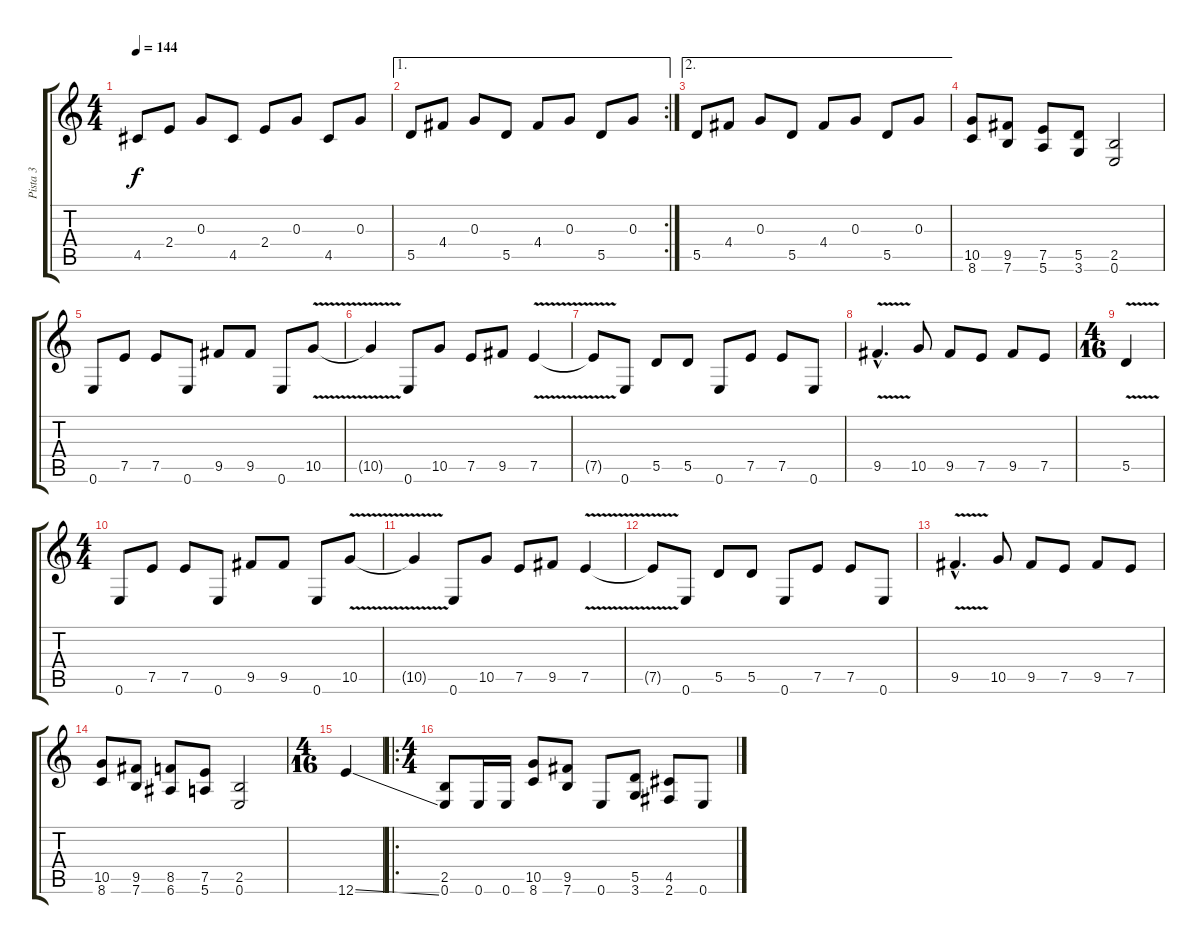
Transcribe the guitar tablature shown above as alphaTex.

\track ("Pista 3" "Pista 3") {instrument distortionguitar}
\staff {score tabs}
\tuning (E4 B3 G3 D3 A2 E2) {hide}
\ts (4 4)
\tempo 144
\clef g2
\ks c
4.5.8{dy f} 2.4.8 0.3.8 4.5.8 2.4.8 0.3.8 4.5.8 0.3.8 |
\ae 1
\rc 2
5.5.8 4.4.8 0.3.8 5.5.8 4.4.8 0.3.8 5.5.8 0.3.8 |
\ae 2
5.5.8 4.4.8 0.3.8 5.5.8 4.4.8 0.3.8 5.5.8 0.3.8 |
(10.5 8.6).8 (9.5 7.6).8 (7.5 5.6).8 (5.5 3.6).8 (2.5 0.6).2 |
0.6.8 7.5.8 7.5.8 0.6.8 9.5.8 9.5.8 0.6.8 10.5{v}.8 |
10.5{t}.4 0.6.8 10.5.8 7.5.8 9.5.8 7.5{v}.4 |
7.5{t}.8 0.6.8 5.5.8 5.5.8 0.6.8 7.5.8 7.5.8 0.6.8 |
9.5{v hac}.4{d} 10.5.8 9.5.8 7.5.8 9.5.8 7.5.8 |
\ts (4 16)
5.5{v}.4 |
\ts (4 4)
0.6.8 7.5.8 7.5.8 0.6.8 9.5.8 9.5.8 0.6.8 10.5{v}.8 |
10.5{t}.4 0.6.8 10.5.8 7.5.8 9.5.8 7.5{v}.4 |
7.5{t}.8 0.6.8 5.5.8 5.5.8 0.6.8 7.5.8 7.5.8 0.6.8 |
9.5{v hac}.4{d} 10.5.8 9.5.8 7.5.8 9.5.8 7.5.8 |
(10.5 8.6).8 (9.5 7.6).8 (8.5 6.6).8 (7.5 5.6).8 (2.5 0.6).2 |
\ts (4 16)
12.6{ss}.4 |
\ro
\ts (4 4)
(2.5 0.6).8 0.6.16 0.6.16 (10.5 8.6).8 (9.5 7.6).8 0.6.8 (5.5 3.6).8 (4.5 2.6).8 0.6.8
